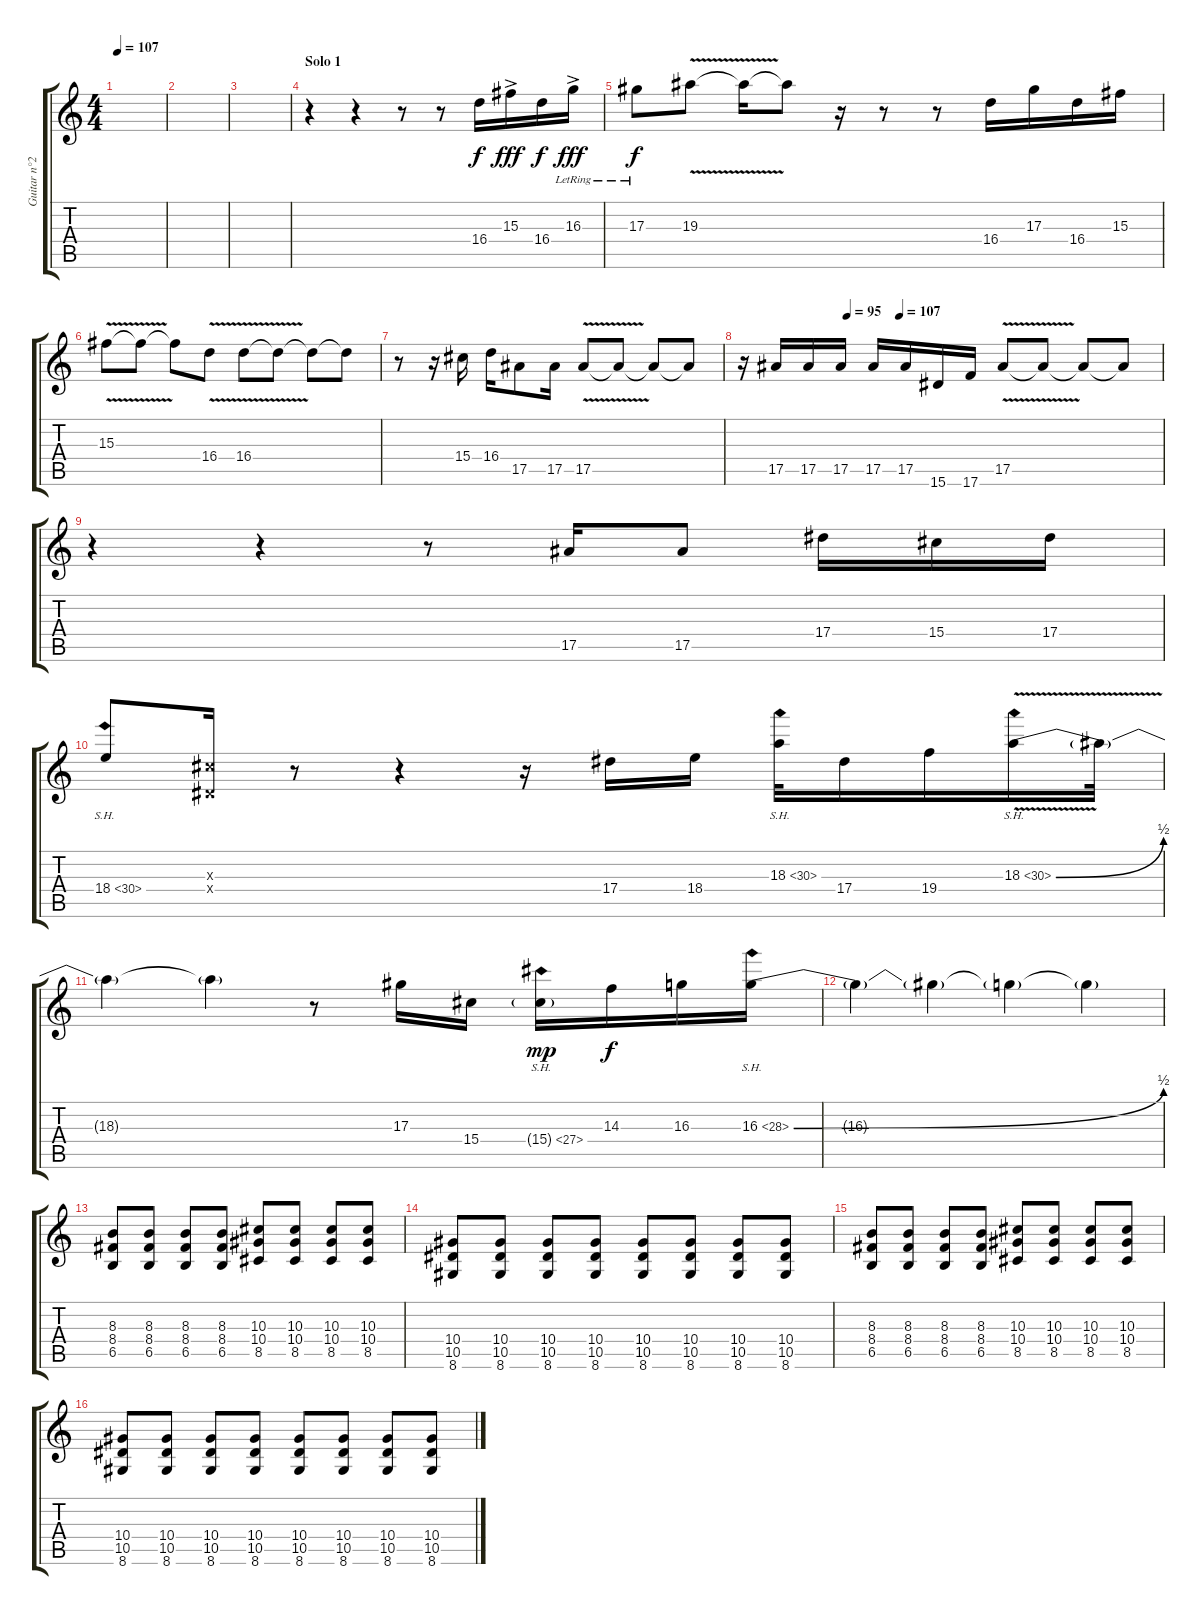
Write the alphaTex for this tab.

\track ("Guitar n°2" "Guitar n°2") {instrument overdrivenguitar}
\staff {score tabs}
\tuning (C4 G3 Eb3 Bb2 F2 C2) {hide}
\ts (4 4)
\section ("" "")
\tempo 107
\clef g2
\ks c
|
|
|
\section ("" "Solo 1")
r.4 r.4 r.8 r.8 16.4.16 15.3{ac}.16{dy fff} 16.4.16{dy f} 16.3{ac lr}.16{dy fff} |
17.3{lr}.8{dy f} 19.3{v}.8 19.3{t}.16 19.3{t}.8 r.16 r.8 r.8 16.4.16 17.3.16 16.4.16 15.3.16 |
15.3{v}.8 15.3{t}.8 15.3{t}.8 16.4{v}.8 16.4{v}.8 16.4{t}.8 16.4{t}.8 16.4{t}.8 |
r.8 r.16 15.4.16 16.4.16 17.5.8 17.5.16 17.5{v}.8 17.5{t}.8 17.5{t}.8 17.5{t}.8 |
\tempo (95 0.25)
\tempo (107 0.375)
r.16 17.5.16 17.5.16 17.5.16 17.5.16 17.5.16 15.6.16 17.6.16 17.5{v}.8 17.5{t}.8 17.5{t}.8 17.5{t}.8 |
r.4 r.4 r.8 17.5.16 17.5.8 17.4.16 15.4.16 17.4.16 |
18.4{sh 12}.8 (0.3{x} 15.4{x}).16 r.8 r.4 r.16 17.4.16 18.4.16 18.3{sh 12}.32 17.4.16 19.4.16 18.3{be (bend 0 0 60 2) sh 12 v}.16 18.3{t}.32 |
18.3{t}.4 18.3{t}.4 r.8 17.3.16 15.4.16 15.4{sh 12 g}.16{dy mp} 14.3.16{dy f} 16.3.16 16.3{be (bend 0 0 60 2) sh 12}.16 |
16.3{t}.4 16.3{t}.4 16.3{t}.4 16.3{t}.4 |
\section ("" "")
(8.3 8.4 6.5).8{volume 12} (8.3 8.4 6.5).8 (8.3 8.4 6.5).8 (8.3 8.4 6.5).8 (10.3 10.4 8.5).8 (10.3 10.4 8.5).8 (10.3 10.4 8.5).8 (10.3 10.4 8.5).8 |
(10.4 10.5 8.6).8 (10.4 10.5 8.6).8 (10.4 10.5 8.6).8 (10.4 10.5 8.6).8 (10.4 10.5 8.6).8 (10.4 10.5 8.6).8 (10.4 10.5 8.6).8 (10.4 10.5 8.6).8 |
(8.3 8.4 6.5).8{volume 15} (8.3 8.4 6.5).8 (8.3 8.4 6.5).8 (8.3 8.4 6.5).8 (10.3 10.4 8.5).8 (10.3 10.4 8.5).8 (10.3 10.4 8.5).8 (10.3 10.4 8.5).8 |
(10.4 10.5 8.6).8 (10.4 10.5 8.6).8 (10.4 10.5 8.6).8 (10.4 10.5 8.6).8 (10.4 10.5 8.6).8 (10.4 10.5 8.6).8 (10.4 10.5 8.6).8 (10.4 10.5 8.6).8
